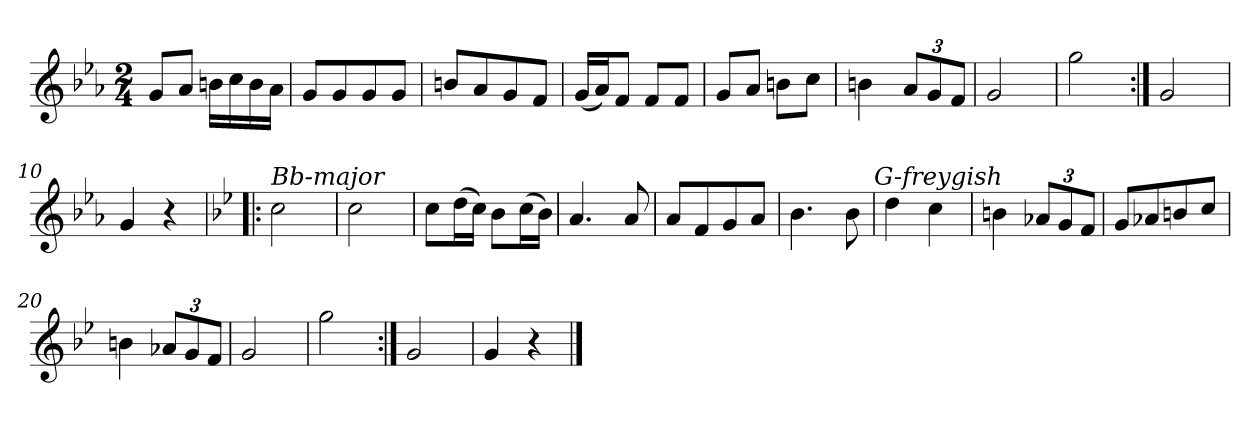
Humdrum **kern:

**kern
*part1
*staff1
*clefG2
*k[b-e-a-]
*M2/4
=1
8gL
8a-J
16bnLL
16cc
16b
16a-JJ
=2
8gL
8g
8g
8gJ
=3
8bnL
8a-
8g
8fJ
=4
(16gLL
16a-J)
8fJ
8fL
8fJ
=5
8gL
8a-J
8bnL
8ccJ
=6
4bn
12a-L
12g
12fJ
=7
2g
=8
2gg
=9:|!
2g
=10
4g
4r
=11!|:
*k[b-e-]
!LO:TX:a:i:t=Bb-major
2cc
=12
2cc
=13
8ccL
(16ddL
16ccJJ)
8b-L
(16ccL
16b-JJ)
=14
4.a
8a
=15
8aL
8f
8g
8aJ
=16
4.b-
8b-
!LO:TX:a:i:t=G-freygish
=17
4dd
4cc
=18
4bn
12a-XL
12g
12fJ
=19
8gL
8a-X
8bn
8ccJ
=20
4bn
12a-XL
12g
12fJ
=21
2g
=22
2gg
=23:|!
2g
=24
4g
4r
==
*-
